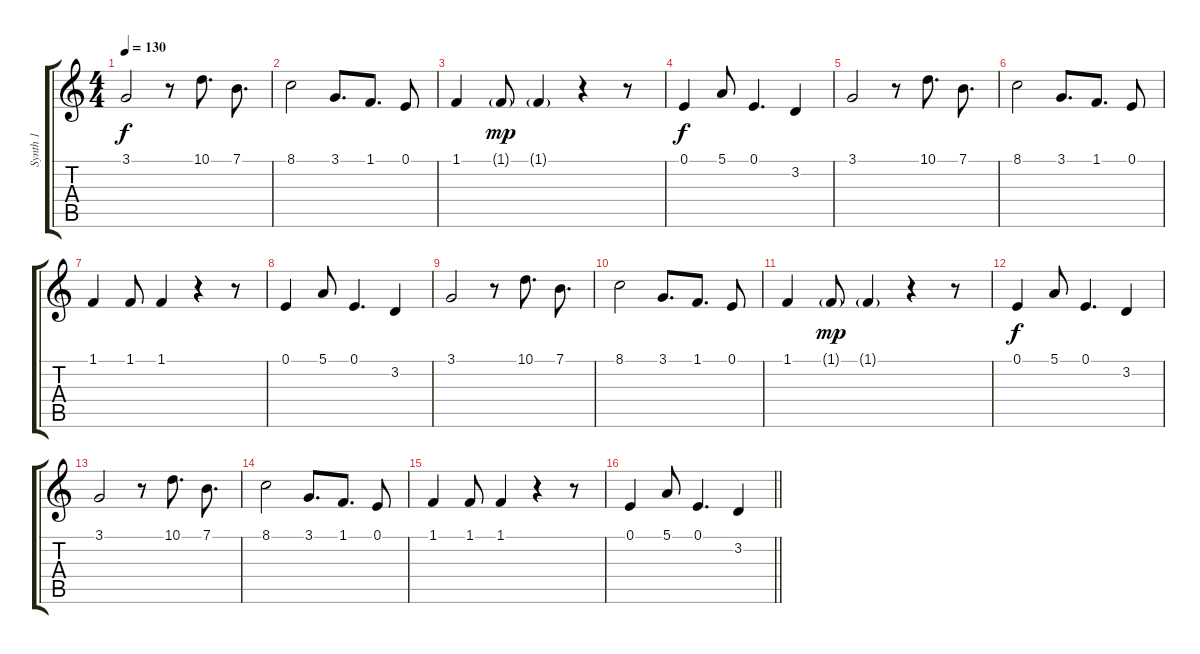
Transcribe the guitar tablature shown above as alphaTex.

\track ("Synth 1" "Synth 1") {instrument honkytonkpiano}
\staff {score tabs}
\tuning (E4 B3 G3 D3 A2 E2) {hide}
\ts (4 4)
\tempo 130
\clef g2
\ks c
3.1.2{dy f volume 12 instrument honkytonkpiano} r.8{txt ""} 10.1.8{d} 7.1.8{d} |
8.1.2 3.1.8{d} 1.1.8{d} 0.1.8 |
1.1.4 1.1{g}.8{dy mp} 1.1{g}.4 r.4 r.8 |
0.1.4{dy f} 5.1.8 0.1.4{d} 3.2.4 |
3.1.2 r.8{txt ""} 10.1.8{d} 7.1.8{d} |
8.1.2 3.1.8{d} 1.1.8{d} 0.1.8 |
1.1.4 1.1.8 1.1.4 r.4 r.8 |
0.1.4 5.1.8 0.1.4{d} 3.2.4 |
3.1.2{volume 12 instrument honkytonkpiano} r.8{txt ""} 10.1.8{d} 7.1.8{d} |
8.1.2 3.1.8{d} 1.1.8{d} 0.1.8 |
1.1.4 1.1{g}.8{dy mp} 1.1{g}.4 r.4 r.8 |
0.1.4{dy f} 5.1.8 0.1.4{d} 3.2.4 |
3.1.2 r.8{txt ""} 10.1.8{d} 7.1.8{d} |
8.1.2 3.1.8{d} 1.1.8{d} 0.1.8 |
1.1.4 1.1.8 1.1.4 r.4 r.8 |
\barLineRight lightlight
0.1.4 5.1.8 0.1.4{d} 3.2.4
